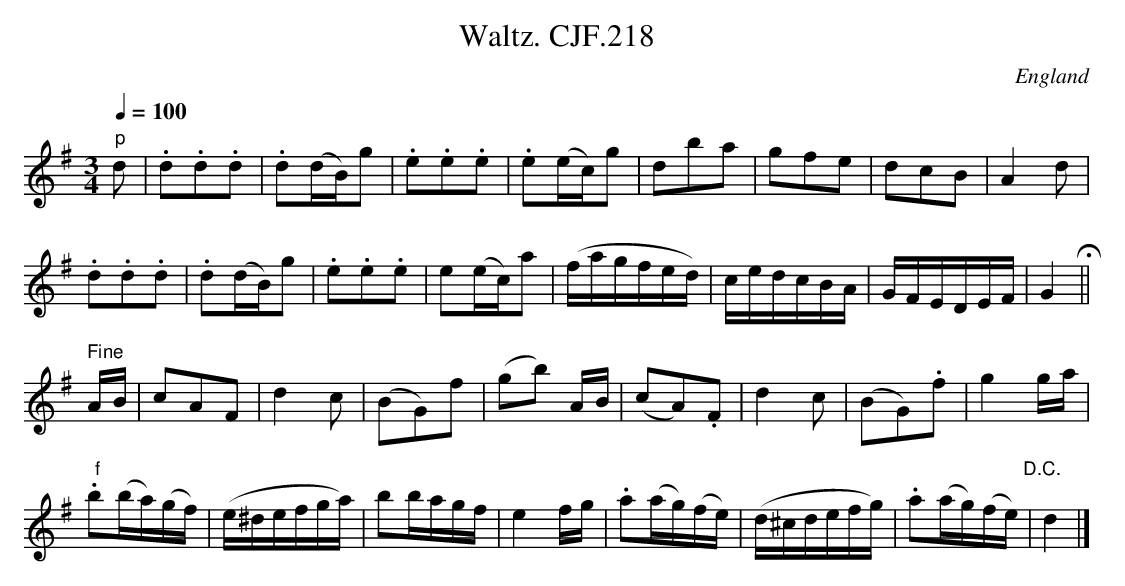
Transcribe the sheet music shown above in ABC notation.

X:1
T:Waltz. CJF.218
O:England
M:3/4
L:1/16
Q:1/4=100
K:G major
"p"d2|.d2.d2.d2|.d2(dB)g2|.e2.e2.e2|.e2(ec)g2|\
d2b2a2|g2f2e2|d2c2B2|A4d2|!
.d2.d2.d2|.d2(dB)g2|.e2.e2.e2|e2(ec)a2|\
(fagfed)|cedcBA|GFEDEF|G4H||!
" Fine"AB|c2A2F2|d4c2|(B2G2)f2|(g2b2) AB|\
(c2A2).F2|d4c2|(B2G2).f2|g4ga|!
" f".b2(ba)(gf)|(e^defga)|b2bagf|e4fg|\
.a2(ag)(fe)|(d^cdefg)|.a2(ag)(fe)" D.C."|d4|]
